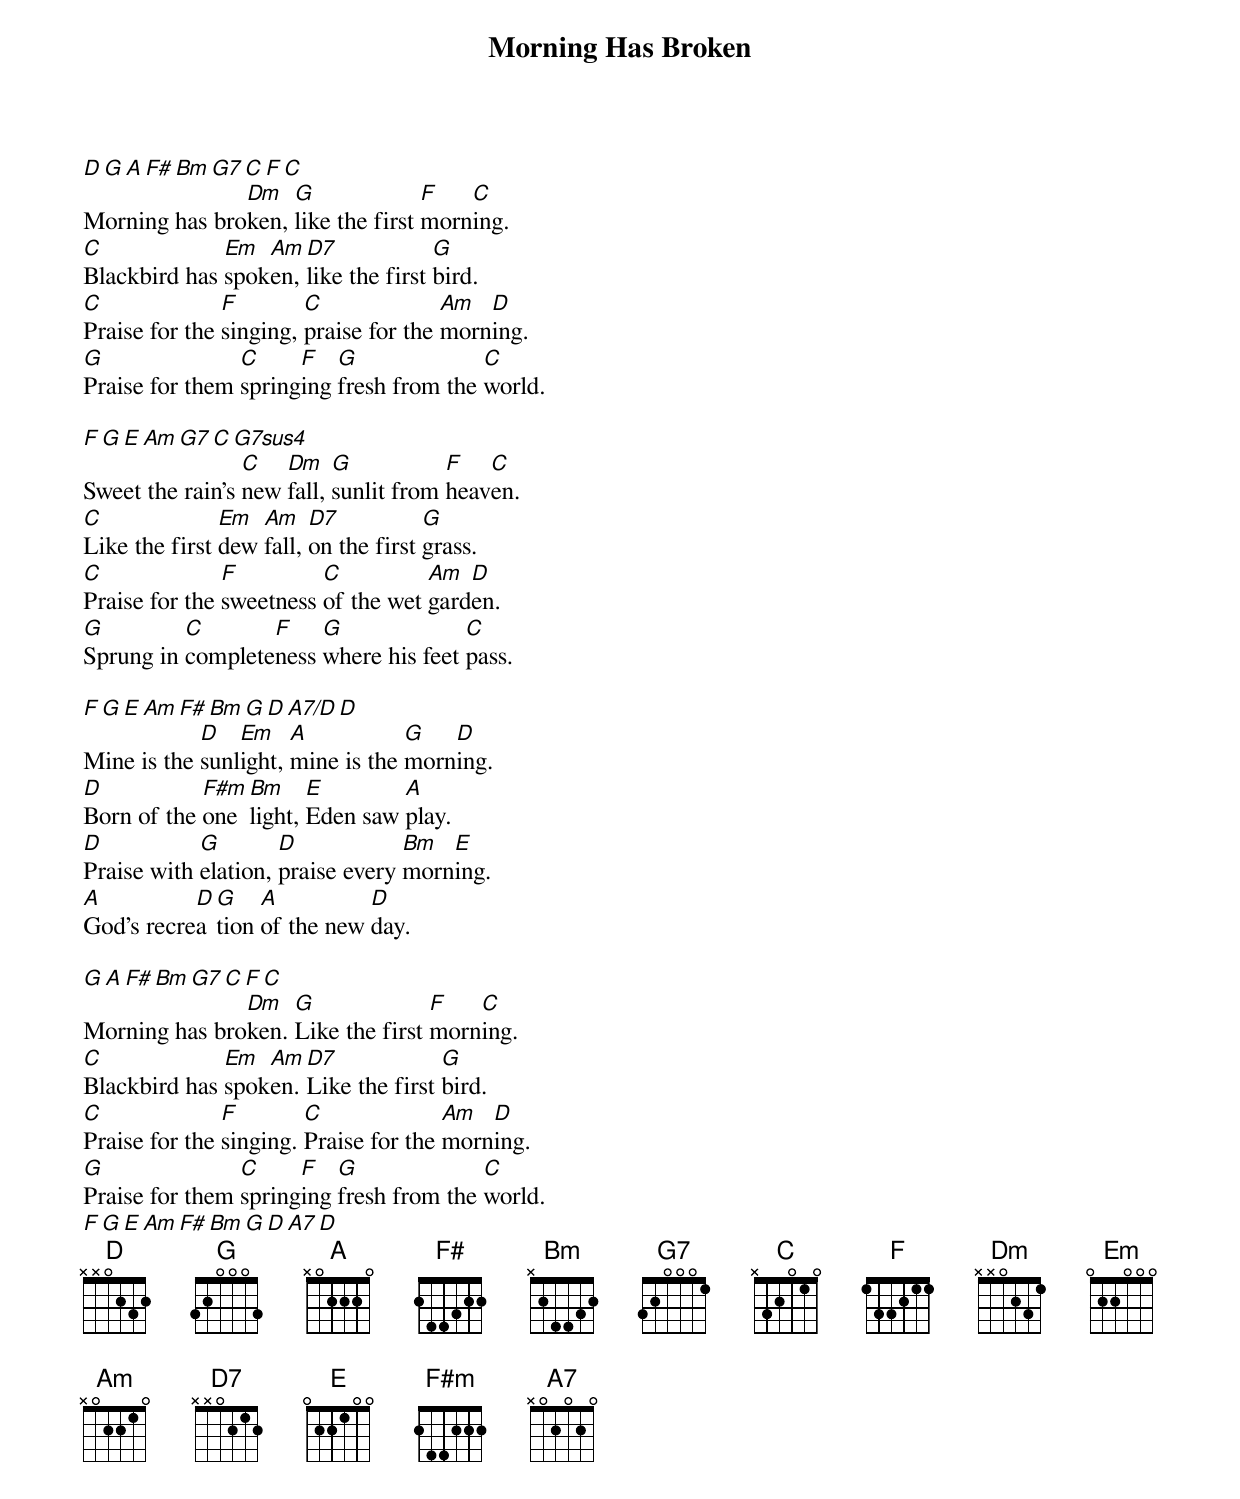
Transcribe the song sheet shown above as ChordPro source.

{title:Morning Has Broken}
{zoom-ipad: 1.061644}

[D][G][A][F#][Bm][G7][C][F][C]
Morning has bro[Dm]ken, [G]like the first [F]morn[C]ing.
[C]Blackbird has [Em]spok[Am]en, [D7]like the first [G]bird.
[C]Praise for the [F]singing, [C]praise for the [Am]morn[D]ing.
[G]Praise for them [C]spring[F]ing [G]fresh from the [C]world.

[F][G][E][Am][G7][C][G7sus4]
Sweet the rain's [C]new [Dm]fall, [G]sunlit from [F]heav[C]en.
[C]Like the first [Em]dew [Am]fall, [D7]on the first [G]grass.
[C]Praise for the [F]sweetness [C]of the wet [Am]gard[D]en.
[G]Sprung in [C]complete[F]ness [G]where his feet [C]pass.

[F][G][E][Am][F#][Bm][G][D][A7/D][D]
Mine is the [D]sunl[Em]ight, [A]mine is the [G]morn[D]ing.
[D]Born of the [F#m]one [Bm]light, [E]Eden saw [A]play.
[D]Praise with [G]elation, [D]praise every [Bm]morn[E]ing.
[A]God's recre[D]a[G]tion [A]of the new [D]day.

[G][A][F#][Bm][G7][C][F][C]
Morning has bro[Dm]ken. [G]Like the first [F]morn[C]ing.
[C]Blackbird has [Em]spok[Am]en. [D7]Like the first [G]bird.
[C]Praise for the [F]singing. [C]Praise for the [Am]morn[D]ing.
[G]Praise for them [C]spring[F]ing [G]fresh from the [C]world.
[F][G][E][Am][F#][Bm][G][D][A7][D]
